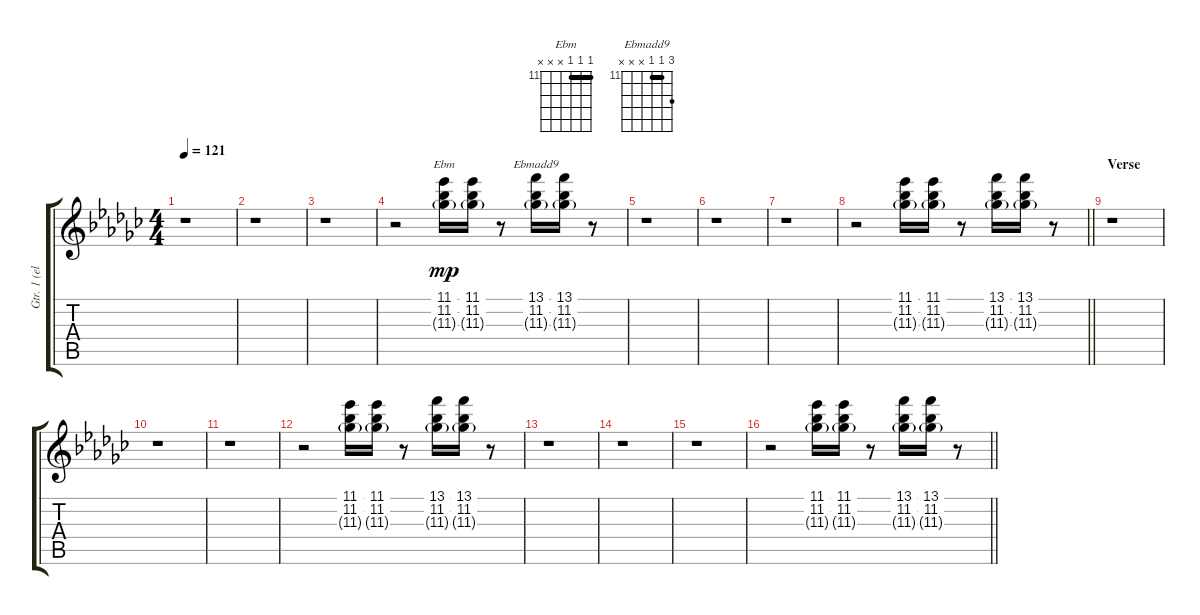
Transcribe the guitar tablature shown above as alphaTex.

\track ("Gtr. 1 (elec.)" "Gtr. 1 (el") {instrument electricguitarjazz}
\staff {score tabs}
\tuning (E4 B3 G3 D3 A2 E2) {hide}
\chord ("Ebm" 11 11 11 x x x) {firstfret 11 barre 11}
\chord ("Ebmadd9" 13 11 11 x x x) {firstfret 11 barre 11}
\ts (4 4)
\tempo 121
\clef g2
\ks ebminor
r.1{dy mf} |
r.1 |
r.1 |
r.2 (11.1 11.2 11.3{g}).16{ch "Ebm" dy mp} (11.1 11.2 11.3{g}).16 r.8 (13.1 11.2 11.3{g}).16{ch "Ebmadd9"} (13.1 11.2 11.3{g}).16 r.8 |
r.1 |
r.1 |
r.1 |
\barLineRight lightlight
r.2 (11.1 11.2 11.3{g}).16 (11.1 11.2 11.3{g}).16 r.8 (13.1 11.2 11.3{g}).16 (13.1 11.2 11.3{g}).16 r.8 |
\section ("" "Verse")
r.1 |
r.1 |
r.1 |
r.2 (11.1 11.2 11.3{g}).16 (11.1 11.2 11.3{g}).16 r.8 (13.1 11.2 11.3{g}).16 (13.1 11.2 11.3{g}).16 r.8 |
r.1 |
r.1 |
r.1 |
\barLineRight lightlight
r.2 (11.1 11.2 11.3{g}).16 (11.1 11.2 11.3{g}).16 r.8 (13.1 11.2 11.3{g}).16 (13.1 11.2 11.3{g}).16 r.8
